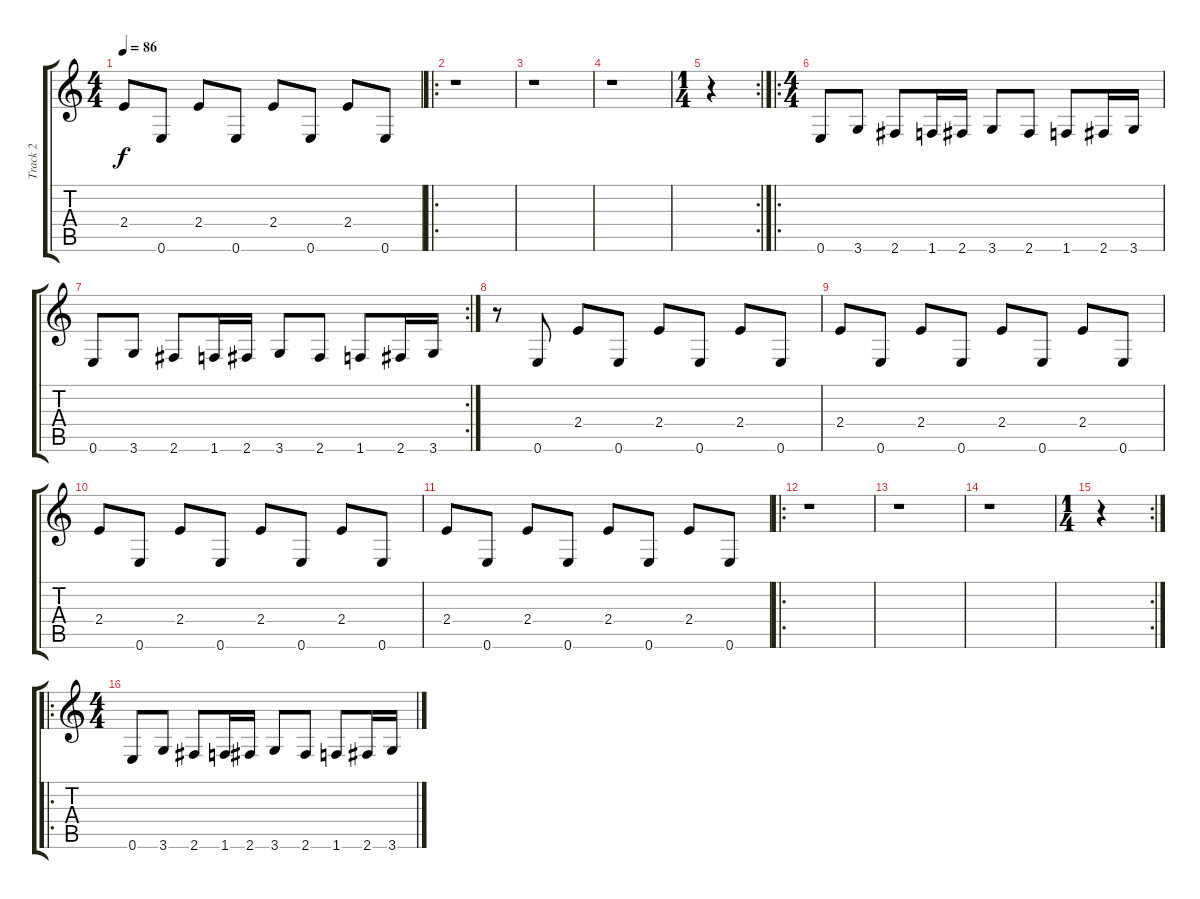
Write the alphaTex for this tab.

\track ("Track 2" "Track 2") {instrument distortionguitar}
\staff {score tabs}
\tuning (E4 B3 G3 D3 A2 E2) {hide}
\ts (4 4)
\tempo 86
\clef g2
\ks c
2.4.8{dy f} 0.6.8 2.4.8 0.6.8 2.4.8 0.6.8 2.4.8 0.6.8 |
\ro
r.1 |
r.1 |
r.1 |
\rc 2
\ts (1 4)
r.4 |
\ro
\ts (4 4)
0.6.8 3.6.8 2.6.8 1.6.16 2.6.16 3.6.8 2.6.8 1.6.8 2.6.16 3.6.16 |
\rc 2
0.6.8 3.6.8 2.6.8 1.6.16 2.6.16 3.6.8 2.6.8 1.6.8 2.6.16 3.6.16 |
r.8 0.6.8 2.4.8 0.6.8 2.4.8 0.6.8 2.4.8 0.6.8 |
2.4.8 0.6.8 2.4.8 0.6.8 2.4.8 0.6.8 2.4.8 0.6.8 |
2.4.8 0.6.8 2.4.8 0.6.8 2.4.8 0.6.8 2.4.8 0.6.8 |
2.4.8 0.6.8 2.4.8 0.6.8 2.4.8 0.6.8 2.4.8 0.6.8 |
\ro
r.1 |
r.1 |
r.1 |
\rc 2
\ts (1 4)
r.4 |
\ro
\ts (4 4)
0.6.8 3.6.8 2.6.8 1.6.16 2.6.16 3.6.8 2.6.8 1.6.8 2.6.16 3.6.16
